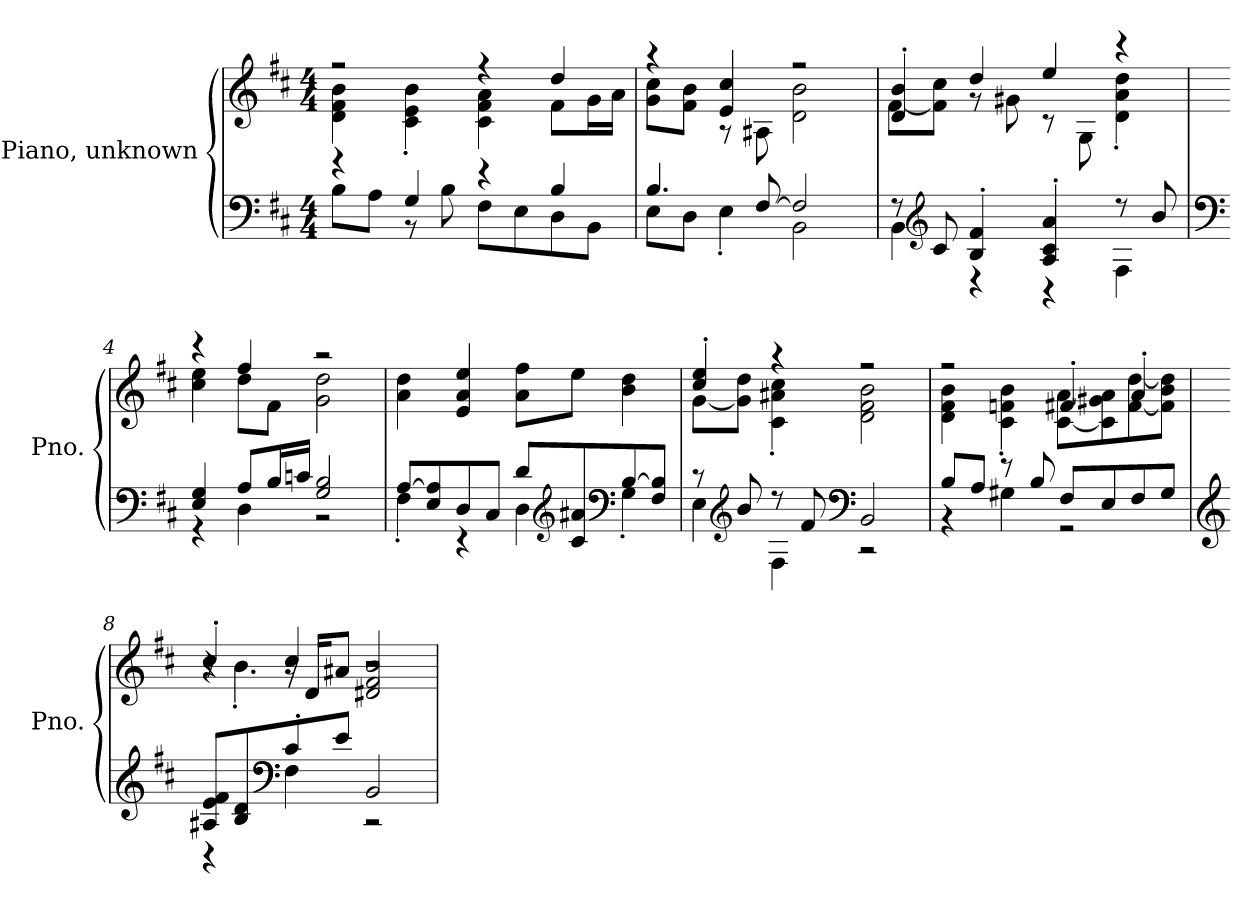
**kern	**kern
*part1	*part1
*staff2	*staff1
*I"Piano, unknown	*
*I'Pno.	*
*clefF4	*clefG2
*k[f#c#]	*k[f#c#]
*M4/4	*M4/4
*MM120	*MM120
=1	=1
*^	*^
4r	8B\L	2r	4d\ 4f#\ 4b\
.	8A\J	.	.
4G/	8r	.	4c#\' 4e\' 4b\'
.	8B\	.	.
4r	8F#\L	4r	4c#\ 4f#\ 4a\
.	8E\	.	.
4B/	8D\	4dd/	8f#\L
.	8BB\J	.	16g\L
.	.	.	16a\JJ
=2	=2	=2	=2
4.B/	8E\L	4r	8g\ 8cc#\L
.	8D\J	.	8f#\ 8b\J
.	4E'\	4e/ 4cc#/	8r
[8F#/	.	.	8A#X\
2F#/]	2BB\	2r	2d\ 2b\
=3	=3	=3	=3
8r	4BB\	4d/' 4b/'	[8f#\L
*clefG2	*	*	*
8c#/	.	.	8f#\] 8cc#\J
4B/' 4f#/'	4r	4dd/	8r
.	.	.	8g#X\
4A/' 4c#/' 4a/'	4r	4ee/	8r
.	.	.	8G\
8r	4F#\	4r	4d\' 4a\' 4dd\'
8b/	.	.	.
=4	=4	=4	=4
*clefF4	*	*	*
4E/ 4G/	4r	4r	4cc#\ 4ee\
8A/L	4D\	4ff#/	8dd\L
16B/L	.	.	8f#\J
16cn/JJ	.	.	.
2G/ 2B/	2r	2r	2g\ 2dd\
*	*	*v	*v
!!LO:LB:g=z
=5	=5	=5
[8A/L	4F#'\	4a\ 4dd\
8E/ 8A/]	.	.
8D/	4r	4e/ 4a/ 4ee/
8C#/J	.	.
8d/L	4D\	8a\ 8ff#\L
*clefG2	*	*
8c#/ 8a#X/	.	8ee\J
*clefF4	*	*
[8B/	4G'\	4b\ 4dd\
8F#/ 8B/]J	.	.
=6	=6	=6
*	*	*^
8r	4E\	4cc#/' 4ee/'	[8g\L
*clefG2	*	*	*
8b/	.	.	8g\] 8dd\J
8r	4F#\	4r	4c#\' 4a#X\' 4cc#\'
8f#/	.	.	.
*clefF4	*	*	*
2BB/	2r	2r	2d\ 2f#\ 2b\
=7	=7	=7	=7
8B/L	4r	2r	4d\ 4f#\ 4b\
8A/J	.	.	.
8r	4G#X\	.	4c#\' 4fn\' 4b\'
8B/	.	.	.
8F#/L	2r	4f#X'/	[8c#\ [8a\L
8E/	.	.	8c#\] 8g#X\ 8a\]
8F#/	.	4a'/	[8f#\ [8dd\
8G#/J	.	.	8f#\] 8b\ 8dd\]J
*	*	*v	*v
!!LO:LB:g=z
=8	=8	=8
*clefG2	*	*
*	*	*^
*	*	*	*^
8A#X/ 8e/ 8f#/L	4r	4r	8r	4cc#'/
8B/ 8d/	.	.	4.b'\	.
*clefF4	*	*	*	*
8c#'/	4F#\	4cc#/	.	16r
.	.	.	.	16d/KL
8e/J	.	.	.	8a#X/J
2BB/	2r	2r	2r	2d#X/ 2f#/ 2b/
*v	*v	*	*	*
*	*v	*v	*v
=	=
*-	*-
